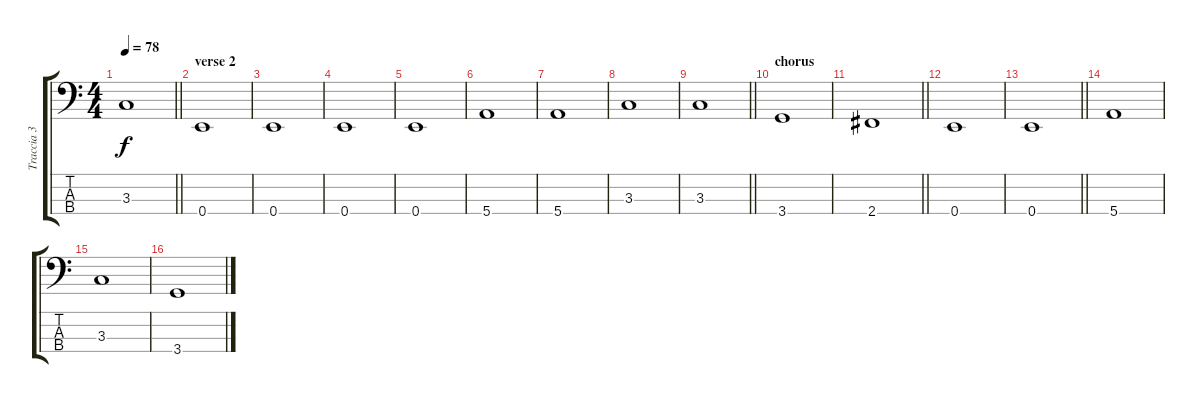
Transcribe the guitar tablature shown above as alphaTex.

\track ("Traccia 3" "Traccia 3") {instrument electricbassfinger}
\staff {score tabs}
\tuning (G2 D2 A1 E1) {hide}
\ts (4 4)
\tempo 78
\clef f4
\barLineRight lightlight
\ks c
3.3.1{dy f} |
\section ("" "verse 2")
0.4.1 |
0.4.1 |
0.4.1 |
0.4.1 |
5.4.1 |
5.4.1 |
3.3.1 |
\barLineRight lightlight
3.3.1 |
\section ("" "chorus")
3.4.1 |
\barLineRight lightlight
2.4.1 |
0.4.1 |
\barLineRight lightlight
0.4.1 |
5.4.1 |
3.3.1 |
3.4.1
